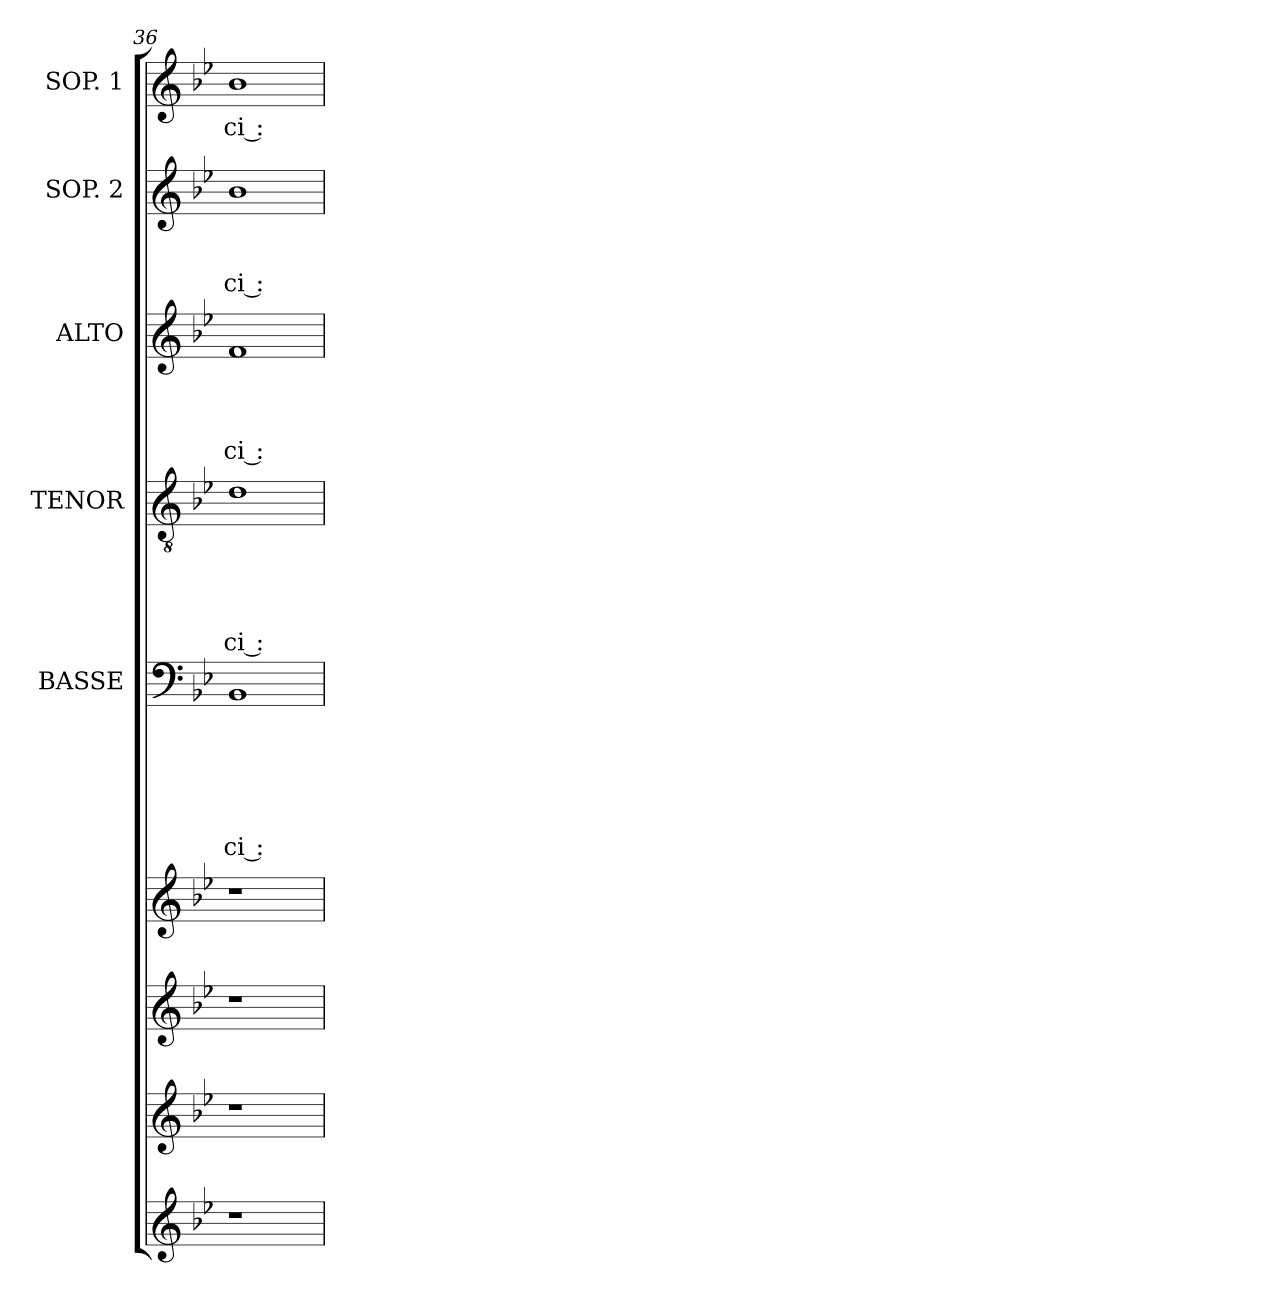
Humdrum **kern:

**kern	**kern	**kern	**kern	**kern	**text	**text	**text	**text	**text	**text	**kern	**text	**text	**text	**text	**text	**kern	**text	**text	**text	**text	**kern	**text	**text	**text	**kern	**text
*part9	*part8	*part7	*part6	*part5	*part5	*part5	*part5	*part5	*part5	*part5	*part4	*part4	*part4	*part4	*part4	*part4	*part3	*part3	*part3	*part3	*part3	*part2	*part2	*part2	*part2	*part1	*part1
*staff9	*staff8	*staff7	*staff6	*staff5	*staff5	*staff5	*staff5	*staff5	*staff5	*staff5	*staff4	*staff4	*staff4	*staff4	*staff4	*staff4	*staff3	*staff3	*staff3	*staff3	*staff3	*staff2	*staff2	*staff2	*staff2	*staff1	*staff1
*	*	*	*	*I"BASSE	*	*	*	*	*	*	*I"TENOR	*	*	*	*	*	*I"ALTO	*	*	*	*	*I"SOP. 2	*	*	*	*I"SOP. 1	*
*	*	*	*	*I'BAS.	*	*	*	*	*	*	*I'TEN.	*	*	*	*	*	*I'ALT.	*	*	*	*	*I'SOP. 2	*	*	*	*I'SOP. 1	*
*clefG2	*clefG2	*clefG2	*clefG2	*clefF4	*	*	*	*	*	*	*clefGv2	*	*	*	*	*	*clefG2	*	*	*	*	*clefG2	*	*	*	*clefG2	*
*k[b-e-]	*k[b-e-]	*k[b-e-]	*k[b-e-]	*k[b-e-]	*	*	*	*	*	*	*k[b-e-]	*	*	*	*	*	*k[b-e-]	*	*	*	*	*k[b-e-]	*	*	*	*k[b-e-]	*
*B-:	*B-:	*B-:	*B-:	*B-:	*	*	*	*	*	*	*B-:	*	*	*	*	*	*B-:	*	*	*	*	*B-:	*	*	*	*B-:	*
=36	=36	=36	=36	=36	=36	=36	=36	=36	=36	=36	=36	=36	=36	=36	=36	=36	=36	=36	=36	=36	=36	=36	=36	=36	=36	=36	=36
!	!	!	!	!	!	!	!	!	!	!LO:LY:b	!	!	!	!	!	!LO:LY:b	!	!	!	!	!LO:LY:b	!	!	!	!LO:LY:b	!	!LO:LY:b
1r	1r	1r	1r	1BB-	.	.	.	.	.	-ci :	1d	.	.	.	.	-ci :	1f	.	.	.	-ci :	1b-	.	.	-ci :	1b-	-ci :
=	=	=	=	=	=	=	=	=	=	=	=	=	=	=	=	=	=	=	=	=	=	=	=	=	=	=	=
*-	*-	*-	*-	*-	*-	*-	*-	*-	*-	*-	*-	*-	*-	*-	*-	*-	*-	*-	*-	*-	*-	*-	*-	*-	*-	*-	*-
